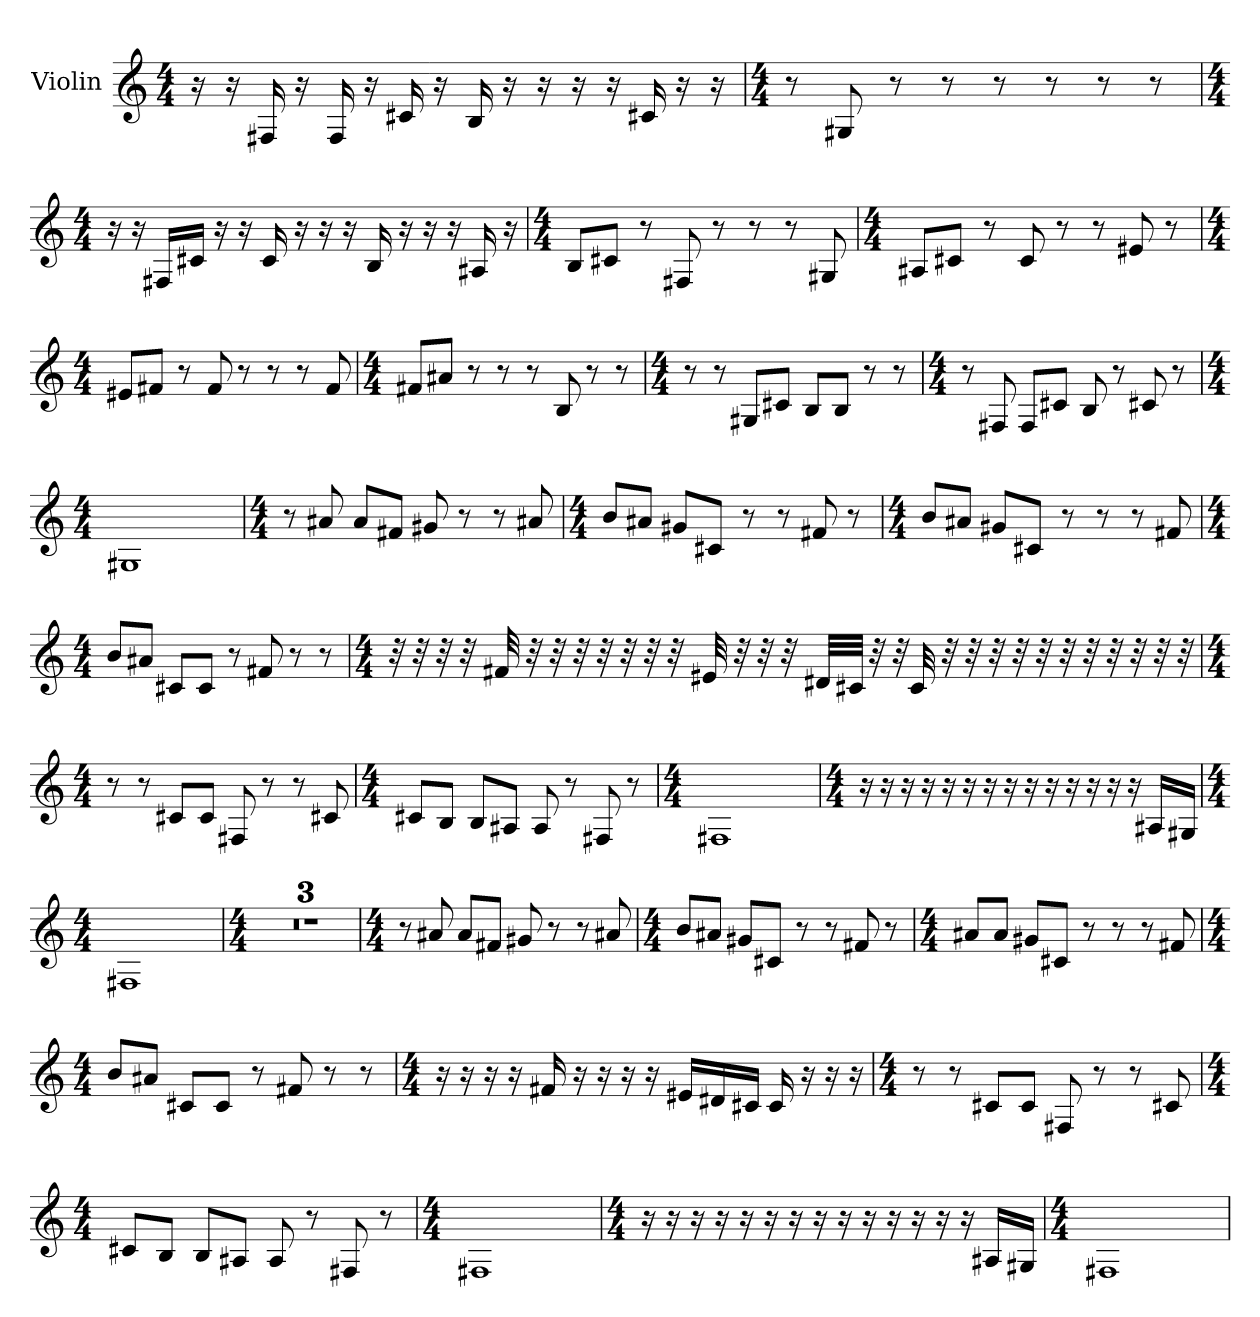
**kern
*part1
*staff1
*I"Violin
*I'Vln
*M4/4
=
16r
16r
16F#X
16r
16F#
16r
16c#X
16r
16B
16r
16r
16r
16r
16c#X
16r
16r
=
*M4/4
8r
8G#X
8r
8r
8r
8r
8r
8r
=
*M4/4
16r
16r
16F#XLL
16c#XJJ
16r
16r
16c#
16r
16r
16r
16B
16r
16r
16r
16A#X
16r
=
*M4/4
8BL
8c#XJ
8r
8F#X
8r
8r
8r
8G#X
=
*M4/4
8A#XL
8c#XJ
8r
8c#
8r
8r
8e#X
8r
=
*M4/4
8e#XL
8f#XJ
8r
8f#
8r
8r
8r
8f#
=
*M4/4
8f#XL
8a#XJ
8r
8r
8r
8B
8r
8r
=
*M4/4
8r
8r
8G#XL
8c#XJ
8BL
8BJ
8r
8r
=
*M4/4
8r
8F#X
8F#L
8c#XJ
8B
8r
8c#X
8r
=
*M4/4
1G#X
=
*M4/4
8r
8a#X
8a#L
8f#XJ
8g#X
8r
8r
8a#X
=
*M4/4
8bL
8a#XJ
8g#XL
8c#XJ
8r
8r
8f#X
8r
=
*M4/4
8bL
8a#XJ
8g#XL
8c#XJ
8r
8r
8r
8f#X
=
*M4/4
8bL
8a#XJ
8c#XL
8c#J
8r
8f#X
8r
8r
=
*M4/4
32r
32r
32r
32r
32f#X
32r
32r
32r
32r
32r
32r
32r
32e#X
32r
32r
32r
32d#XLLL
32c#XJJJ
32r
32r
32c#
32r
32r
32r
32r
32r
32r
32r
32r
32r
32r
32r
=
*M4/4
8r
8r
8c#XL
8c#J
8F#X
8r
8r
8c#X
=
*M4/4
8c#XL
8BJ
8BL
8A#XJ
8A#
8r
8F#X
8r
=
*M4/4
1F#X
=
*M4/4
16r
16r
16r
16r
16r
16r
16r
16r
16r
16r
16r
16r
16r
16r
16A#XLL
16G#XJJ
=
*M4/4
1F#X
=
*M4/4
1r
=
*M4/4
1r
=
*M4/4
1r
=
*M4/4
8r
8a#X
8a#L
8f#XJ
8g#X
8r
8r
8a#X
=
*M4/4
8bL
8a#XJ
8g#XL
8c#XJ
8r
8r
8f#X
8r
=
*M4/4
8a#XL
8a#J
8g#XL
8c#XJ
8r
8r
8r
8f#X
=
*M4/4
8bL
8a#XJ
8c#XL
8c#J
8r
8f#X
8r
8r
=
*M4/4
16r
16r
16r
16r
16f#X
16r
16r
16r
16r
16e#XLL
16d#X
16c#XJJ
16c#
16r
16r
16r
=
*M4/4
8r
8r
8c#XL
8c#J
8F#X
8r
8r
8c#X
=
*M4/4
8c#XL
8BJ
8BL
8A#XJ
8A#
8r
8F#X
8r
=
*M4/4
1F#X
=
*M4/4
16r
16r
16r
16r
16r
16r
16r
16r
16r
16r
16r
16r
16r
16r
16A#XLL
16G#XJJ
=
*M4/4
1F#X
=
*-
